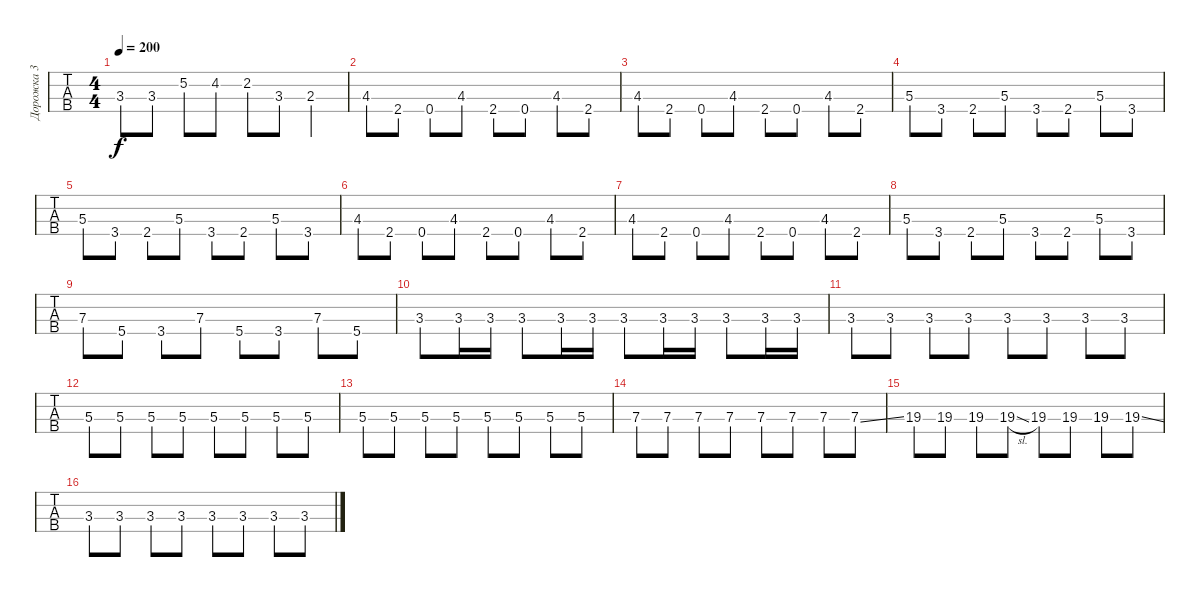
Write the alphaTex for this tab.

\track ("Дорожка 3" "Дорожка 3") {instrument electricbassfinger}
\staff {tabs}
\tuning (G2 D2 A1 E1) {hide}
\ts (4 4)
\tempo 200
\clef f4
\ks c
3.3.8{dy f} 3.3.8 5.2.8 4.2.8 2.2.8 3.3.8 2.3.4 |
4.3.8 2.4.8 0.4.8 4.3.8 2.4.8 0.4.8 4.3.8 2.4.8 |
4.3.8 2.4.8 0.4.8 4.3.8 2.4.8 0.4.8 4.3.8 2.4.8 |
5.3.8 3.4.8 2.4.8 5.3.8 3.4.8 2.4.8 5.3.8 3.4.8 |
5.3.8 3.4.8 2.4.8 5.3.8 3.4.8 2.4.8 5.3.8 3.4.8 |
4.3.8 2.4.8 0.4.8 4.3.8 2.4.8 0.4.8 4.3.8 2.4.8 |
4.3.8 2.4.8 0.4.8 4.3.8 2.4.8 0.4.8 4.3.8 2.4.8 |
5.3.8 3.4.8 2.4.8 5.3.8 3.4.8 2.4.8 5.3.8 3.4.8 |
7.3.8 5.4.8 3.4.8 7.3.8 5.4.8 3.4.8 7.3.8 5.4.8 |
3.3.8 3.3.16 3.3.16 3.3.8 3.3.16 3.3.16 3.3.8 3.3.16 3.3.16 3.3.8 3.3.16 3.3.16 |
3.3.8 3.3.8 3.3.8 3.3.8 3.3.8 3.3.8 3.3.8 3.3.8 |
5.3.8 5.3.8 5.3.8 5.3.8 5.3.8 5.3.8 5.3.8 5.3.8 |
5.3.8 5.3.8 5.3.8 5.3.8 5.3.8 5.3.8 5.3.8 5.3.8 |
7.3.8 7.3.8 7.3.8 7.3.8 7.3.8 7.3.8 7.3.8 7.3{ss}.8 |
19.3.8 19.3.8 19.3.8 19.3{sl}.8 19.3.8 19.3.8 19.3.8 19.3{ss}.8 |
3.3.8 3.3.8 3.3.8 3.3.8 3.3.8 3.3.8 3.3.8 3.3.8
